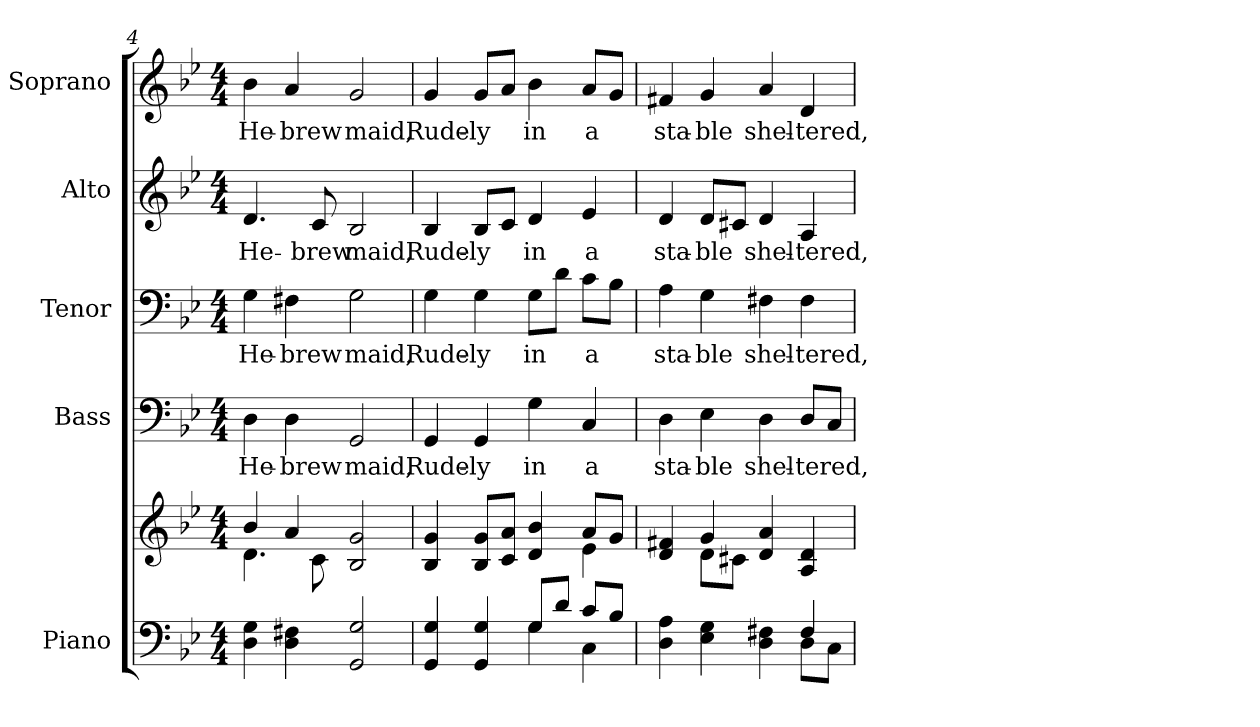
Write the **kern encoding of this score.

**kern	**kern	**kern	**text	**kern	**text	**kern	**text	**kern	**text
*part5	*part5	*part4	*part4	*part3	*part3	*part2	*part2	*part1	*part1
*staff6	*staff5	*staff4	*staff4	*staff3	*staff3	*staff2	*staff2	*staff1	*staff1
*I"Piano	*	*I"Bass	*	*I"Tenor	*	*I"Alto	*	*I"Soprano	*
*I'Pno.	*	*I'B.	*	*I'T.	*	*I'A.	*	*I'S.	*
*clefF4	*clefG2	*clefF4	*	*clefF4	*	*clefG2	*	*clefG2	*
*k[b-e-]	*k[b-e-]	*k[b-e-]	*	*k[b-e-]	*	*k[b-e-]	*	*k[b-e-]	*
*B-:	*B-:	*B-:	*	*B-:	*	*B-:	*	*B-:	*
*M4/4	*M4/4	*M4/4	*	*M4/4	*	*M4/4	*	*M4/4	*
=4	=4	=4	=4	=4	=4	=4	=4	=4	=4
*	*^	*	*	*	*	*	*	*	*
!	!	!	!	!LO:LY:b:color=#000000	!	!	!	!	!	!
!	!	!	!	!	!	!LO:LY:b:color=#000000	!	!	!	!
!	!	!	!	!	!	!	!	!LO:LY:b:color=#000000	!	!
!	!	!	!	!	!	!	!	!	!	!LO:LY:b:color=#000000
4Di\ 4Gi	4b-i/	4.di\	4Di\	He-	4Gi\	He-	4.di/	He-	4b-i\	He-
!	!	!	!	!LO:LY:b:color=#000000	!	!	!	!	!	!
!	!	!	!	!	!	!LO:LY:b:color=#000000	!	!	!	!
!	!	!	!	!	!	!	!	!	!	!LO:LY:b:color=#000000
4Di\ 4F#Xi	4ai/	.	4Di\	-brew	4F#Xi\	-brew	.	.	4ai/	-brew
!	!	!	!	!	!	!	!	!LO:LY:b:color=#000000	!	!
.	.	8ci\	.	.	.	.	8ci/	-brew	.	.
!	!	!	!	!LO:LY:b:color=#000000	!	!	!	!	!	!
!	!	!	!	!	!	!LO:LY:b:color=#000000	!	!	!	!
!	!	!	!	!	!	!	!	!LO:LY:b:color=#000000	!	!
!	!	!	!	!	!	!	!	!	!	!LO:LY:b:color=#000000
2GGi/ 2Gi	2B-i/ 2gi	2ryy	2GGi/	maid,	2Gi\	maid,	2B-i/	maid,	2gi/	maid,
!!LO:PB:g=z
=5	=5	=5	=5	=5	=5	=5	=5	=5	=5	=5
*^	*	*	*	*	*	*	*	*	*	*
!	!	!	!	!	!LO:LY:b:color=#000000	!	!	!	!	!	!
!	!	!	!	!	!	!	!LO:LY:b:color=#000000	!	!	!	!
!	!	!	!	!	!	!	!	!	!LO:LY:b:color=#000000	!	!
!	!	!	!	!	!	!	!	!	!	!	!LO:LY:b:color=#000000
4GGi/ 4Gi	2ryy	4B-i/ 4gi	2ryy	4GGi/	Rude-	4Gi\	Rude-	4B-i/	Rude-	4gi/	Rude-
!	!	!	!	!	!LO:LY:b:color=#000000	!	!	!	!	!	!
!	!	!	!	!	!	!	!LO:LY:b:color=#000000	!	!	!	!
!	!	!	!	!	!	!	!	!	!LO:LY:b:color=#000000	!	!
!	!	!	!	!	!	!	!	!	!	!	!LO:LY:b:color=#000000
4GGi/ 4Gi	.	8B-i/ 8giL	.	4GGi/	-ly	4Gi\	-ly	8B-i/L	-ly	8gi/L	-ly
.	.	8ci/ 8aiJ	.	.	.	.	.	8ci/J	.	8ai/J	.
!	!	!	!	!	!LO:LY:b:color=#000000	!	!	!	!	!	!
!	!	!	!	!	!	!	!LO:LY:b:color=#000000	!	!	!	!
!	!	!	!	!	!	!	!	!	!LO:LY:b:color=#000000	!	!
!	!	!	!	!	!	!	!	!	!	!	!LO:LY:b:color=#000000
8Gi/L	4Gi\	4di/ 4b-i	4ryy	4Gi\	in	8Gi\L	in	4di/	in	4b-i\	in
8di/J	.	.	.	.	.	8di\J	.	.	.	.	.
!	!	!	!	!	!LO:LY:b:color=#000000	!	!	!	!	!	!
!	!	!	!	!	!	!	!LO:LY:b:color=#000000	!	!	!	!
!	!	!	!	!	!	!	!	!	!LO:LY:b:color=#000000	!	!
!	!	!	!	!	!	!	!	!	!	!	!LO:LY:b:color=#000000
8ci/L	4Ci\	8ai/L	4e-i\	4Ci/	a	8ci\L	a	4e-i/	a	8ai/L	a
8B-i/J	.	8gi/J	.	.	.	8B-i\J	.	.	.	8gi/J	.
=6	=6	=6	=6	=6	=6	=6	=6	=6	=6	=6	=6
!	!	!	!	!	!LO:LY:b:color=#000000	!	!	!	!	!	!
!	!	!	!	!	!	!	!LO:LY:b:color=#000000	!	!	!	!
!	!	!	!	!	!	!	!	!	!LO:LY:b:color=#000000	!	!
!	!	!	!	!	!	!	!	!	!	!	!LO:LY:b:color=#000000
4Di\ 4Ai	2ryy	4di/ 4f#Xi	4ryy	4Di\	sta-	4Ai\	sta-	4di/	sta-	4f#Xi/	sta-
!	!	!	!	!	!LO:LY:b:color=#000000	!	!	!	!	!	!
!	!	!	!	!	!	!	!LO:LY:b:color=#000000	!	!	!	!
!	!	!	!	!	!	!	!	!	!LO:LY:b:color=#000000	!	!
!	!	!	!	!	!	!	!	!	!	!	!LO:LY:b:color=#000000
4E-i\ 4Gi	.	4gi/	8di\L	4E-i\	-ble	4Gi\	-ble	8di/L	-ble	4gi/	-ble
.	.	.	8c#Xi\J	.	.	.	.	8c#Xi/J	.	.	.
!	!	!	!	!	!LO:LY:b:color=#000000	!	!	!	!	!	!
!	!	!	!	!	!	!	!LO:LY:b:color=#000000	!	!	!	!
!	!	!	!	!	!	!	!	!	!LO:LY:b:color=#000000	!	!
!	!	!	!	!	!	!	!	!	!	!	!LO:LY:b:color=#000000
4Di\ 4F#Xi	4ryy	4di/ 4ai	2ryy	4Di\	shel-	4F#Xi\	shel-	4di/	shel-	4ai/	shel-
!	!	!	!	!	!LO:LY:b:color=#000000	!	!	!	!	!	!
!	!	!	!	!	!	!	!LO:LY:b:color=#000000	!	!	!	!
!	!	!	!	!	!	!	!	!	!LO:LY:b:color=#000000	!	!
!	!	!	!	!	!	!	!	!	!	!	!LO:LY:b:color=#000000
4F#i/	8Di\L	4Ai/ 4di	.	8Di/L	-tered,	4F#i\	-tered,	4Ai/	-tered,	4di/	-tered,
.	8Ci\J	.	.	8Ci/J	.	.	.	.	.	.	.
*v	*v	*	*	*	*	*	*	*	*	*	*
*	*v	*v	*	*	*	*	*	*	*	*
=	=	=	=	=	=	=	=	=	=
*-	*-	*-	*-	*-	*-	*-	*-	*-	*-
